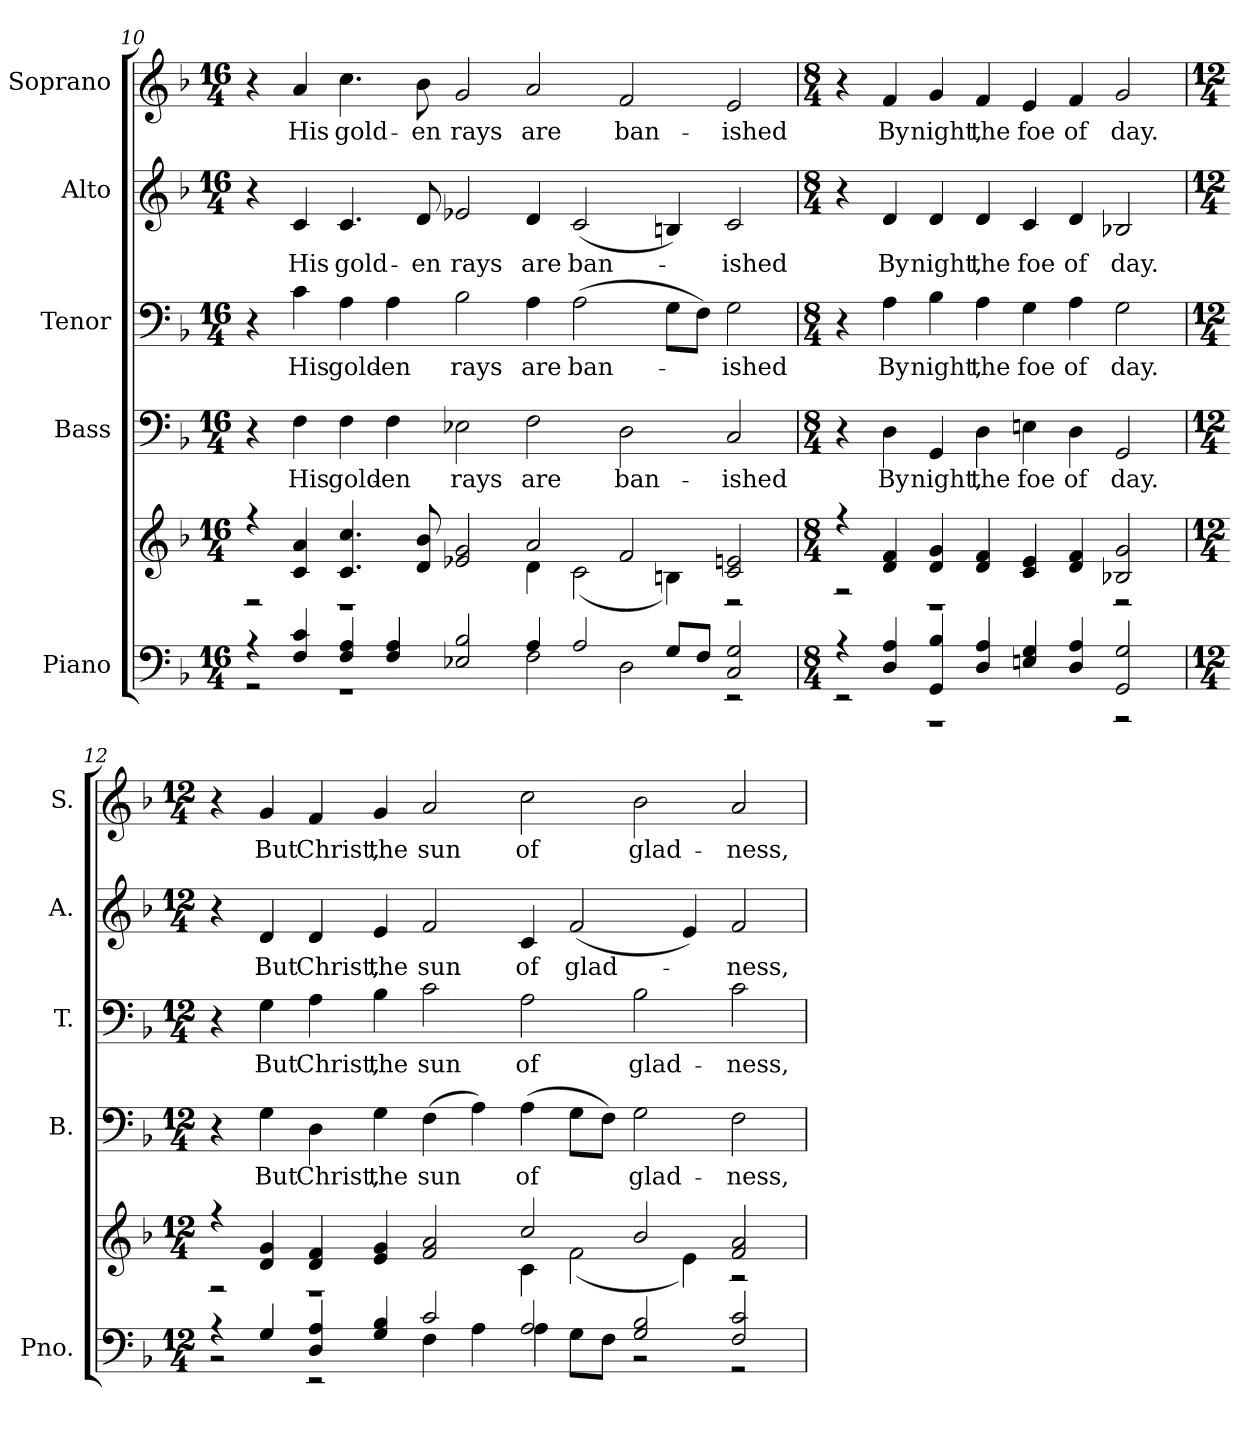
**kern	**kern	**kern	**text	**kern	**text	**kern	**text	**kern	**text
*part5	*part5	*part4	*part4	*part3	*part3	*part2	*part2	*part1	*part1
*staff6	*staff5	*staff4	*staff4	*staff3	*staff3	*staff2	*staff2	*staff1	*staff1
*I"Piano	*	*I"Bass	*	*I"Tenor	*	*I"Alto	*	*I"Soprano	*
*I'Pno.	*	*I'B.	*	*I'T.	*	*I'A.	*	*I'S.	*
!!LO:PB:g=z
*clefF4	*clefG2	*clefF4	*	*clefF4	*	*clefG2	*	*clefG2	*
*k[b-]	*k[b-]	*k[b-]	*	*k[b-]	*	*k[b-]	*	*k[b-]	*
*F:	*F:	*F:	*	*F:	*	*F:	*	*F:	*
*M16/4	*M16/4	*M16/4	*	*M16/4	*	*M16/4	*	*M16/4	*
=10	=10	=10	=10	=10	=10	=10	=10	=10	=10
*^	*^	*	*	*	*	*	*	*	*
4r	2r	4r	2r	4r	.	4r	.	4r	.	4r	.
!	!	!	!	!	!LO:LY:b:color=#000000	!	!	!	!	!	!
!	!	!	!	!	!	!	!LO:LY:b:color=#000000	!	!	!	!
!	!	!	!	!	!	!	!	!	!LO:LY:b:color=#000000	!	!
!	!	!	!	!	!	!	!	!	!	!	!LO:LY:b:color=#000000
4Fi/ 4ci	.	4ci/ 4ai	.	4Fi\	His	4ci\	His	4ci/	His	4ai/	His
!	!	!	!	!	!LO:LY:b:color=#000000	!	!	!	!	!	!
!	!	!	!	!	!	!	!LO:LY:b:color=#000000	!	!	!	!
!	!	!	!	!	!	!	!	!	!LO:LY:b:color=#000000	!	!
!	!	!	!	!	!	!	!	!	!	!	!LO:LY:b:color=#000000
4Fi/ 4Ai	1r	4.ci/ 4.cci	1r	4Fi\	gold-	4Ai\	gold-	4.ci/	gold-	4.cci\	gold-
!	!	!	!	!	!LO:LY:b:color=#000000	!	!	!	!	!	!
!	!	!	!	!	!	!	!LO:LY:b:color=#000000	!	!	!	!
4Fi/ 4Ai	.	.	.	4Fi\	-en	4Ai\	-en	.	.	.	.
!	!	!	!	!	!	!	!	!	!LO:LY:b:color=#000000	!	!
!	!	!	!	!	!	!	!	!	!	!	!LO:LY:b:color=#000000
.	.	8di/ 8b-i	.	.	.	.	.	8di/	-en	8b-i\	-en
!	!	!	!	!	!LO:LY:b:color=#000000	!	!	!	!	!	!
!	!	!	!	!	!	!	!LO:LY:b:color=#000000	!	!	!	!
!	!	!	!	!	!	!	!	!	!LO:LY:b:color=#000000	!	!
!	!	!	!	!	!	!	!	!	!	!	!LO:LY:b:color=#000000
2E-Xi/ 2B-i	.	2e-Xi/ 2gi	.	2E-Xi\	rays	2B-i\	rays	2e-Xi/	rays	2gi/	rays
!	!	!	!	!	!LO:LY:b:color=#000000	!	!	!	!	!	!
!	!	!	!	!	!	!	!LO:LY:b:color=#000000	!	!	!	!
!	!	!	!	!	!	!	!	!	!LO:LY:b:color=#000000	!	!
!	!	!	!	!	!	!	!	!	!	!	!LO:LY:b:color=#000000
4Ai/	2Fi\	2ai/	4di\	2Fi\	are	4Ai\	are	4di/	are	2ai/	are
!	!	!	!	!	!	!	!LO:LY:b:color=#000000	!	!	!	!
!	!	!	!	!	!	!	!	!	!LO:LY:b:color=#000000	!	!
2Ai/	.	.	(2ci\	.	.	(2Ai\	ban-	(2ci/	ban-	.	.
!	!	!	!	!	!LO:LY:b:color=#000000	!	!	!	!	!	!
!	!	!	!	!	!	!	!	!	!	!	!LO:LY:b:color=#000000
.	2Di\	2fi/	.	2Di\	ban-	.	.	.	.	2fi/	ban-
8Gi/L	.	.	4Bni\)	.	.	8Gi\L	.	4Bni/)	.	.	.
8Fi/J	.	.	.	.	.	8Fi\J)	.	.	.	.	.
!	!	!	!	!	!LO:LY:b:color=#000000	!	!	!	!	!	!
!	!	!	!	!	!	!	!LO:LY:b:color=#000000	!	!	!	!
!	!	!	!	!	!	!	!	!	!LO:LY:b:color=#000000	!	!
!	!	!	!	!	!	!	!	!	!	!	!LO:LY:b:color=#000000
2Ci/ 2Gi	2r	2ci/ 2eni	2r	2Ci/	-ished	2Gi\	-ished	2ci/	-ished	2ei/	-ished
!!LO:PB:g=z
=11	=11	=11	=11	=11	=11	=11	=11	=11	=11	=11	=11
*M8/4	*	*M8/4	*	*M8/4	*	*M8/4	*	*M8/4	*	*M8/4	*
4r	2r	4r	2r	4r	.	4r	.	4r	.	4r	.
!	!	!	!	!	!LO:LY:b:color=#000000	!	!	!	!	!	!
!	!	!	!	!	!	!	!LO:LY:b:color=#000000	!	!	!	!
!	!	!	!	!	!	!	!	!	!LO:LY:b:color=#000000	!	!
!	!	!	!	!	!	!	!	!	!	!	!LO:LY:b:color=#000000
4Di/ 4Ai	.	4di/ 4fi	.	4Di\	By	4Ai\	By	4di/	By	4fi/	By
!	!	!	!	!	!LO:LY:b:color=#000000	!	!	!	!	!	!
!	!	!	!	!	!	!	!LO:LY:b:color=#000000	!	!	!	!
!	!	!	!	!	!	!	!	!	!LO:LY:b:color=#000000	!	!
!	!	!	!	!	!	!	!	!	!	!	!LO:LY:b:color=#000000
4GGi/ 4B-i	1r	4di/ 4gi	1r	4GGi/	night,	4B-i\	night,	4di/	night,	4gi/	night,
!	!	!	!	!	!LO:LY:b:color=#000000	!	!	!	!	!	!
!	!	!	!	!	!	!	!LO:LY:b:color=#000000	!	!	!	!
!	!	!	!	!	!	!	!	!	!LO:LY:b:color=#000000	!	!
!	!	!	!	!	!	!	!	!	!	!	!LO:LY:b:color=#000000
4Di/ 4Ai	.	4di/ 4fi	.	4Di\	the	4Ai\	the	4di/	the	4fi/	the
!	!	!	!	!	!LO:LY:b:color=#000000	!	!	!	!	!	!
!	!	!	!	!	!	!	!LO:LY:b:color=#000000	!	!	!	!
!	!	!	!	!	!	!	!	!	!LO:LY:b:color=#000000	!	!
!	!	!	!	!	!	!	!	!	!	!	!LO:LY:b:color=#000000
4Eni/ 4Gi	.	4ci/ 4ei	.	4Eni\	foe	4Gi\	foe	4ci/	foe	4ei/	foe
!	!	!	!	!	!LO:LY:b:color=#000000	!	!	!	!	!	!
!	!	!	!	!	!	!	!LO:LY:b:color=#000000	!	!	!	!
!	!	!	!	!	!	!	!	!	!LO:LY:b:color=#000000	!	!
!	!	!	!	!	!	!	!	!	!	!	!LO:LY:b:color=#000000
4Di/ 4Ai	.	4di/ 4fi	.	4Di\	of	4Ai\	of	4di/	of	4fi/	of
!	!	!	!	!	!LO:LY:b:color=#000000	!	!	!	!	!	!
!	!	!	!	!	!	!	!LO:LY:b:color=#000000	!	!	!	!
!	!	!	!	!	!	!	!	!	!LO:LY:b:color=#000000	!	!
!	!	!	!	!	!	!	!	!	!	!	!LO:LY:b:color=#000000
2GGi/ 2Gi	2r	2B-Xi/ 2gi	2r	2GGi/	day.	2Gi\	day.	2B-Xi/	day.	2gi/	day.
!!LO:PB:g=z
=12	=12	=12	=12	=12	=12	=12	=12	=12	=12	=12	=12
*M12/4	*	*M12/4	*	*M12/4	*	*M12/4	*	*M12/4	*	*M12/4	*
4r	2r	4r	2r	4r	.	4r	.	4r	.	4r	.
!	!	!	!	!	!LO:LY:b:color=#000000	!	!	!	!	!	!
!	!	!	!	!	!	!	!LO:LY:b:color=#000000	!	!	!	!
!	!	!	!	!	!	!	!	!	!LO:LY:b:color=#000000	!	!
!	!	!	!	!	!	!	!	!	!	!	!LO:LY:b:color=#000000
4Gi/	.	4di/ 4gi	.	4Gi\	But	4Gi\	But	4di/	But	4gi/	But
!	!	!	!	!	!LO:LY:b:color=#000000	!	!	!	!	!	!
!	!	!	!	!	!	!	!LO:LY:b:color=#000000	!	!	!	!
!	!	!	!	!	!	!	!	!	!LO:LY:b:color=#000000	!	!
!	!	!	!	!	!	!	!	!	!	!	!LO:LY:b:color=#000000
4Di/ 4Ai	2r	4di/ 4fi	1r	4Di\	Christ,	4Ai\	Christ,	4di/	Christ,	4fi/	Christ,
!	!	!	!	!	!LO:LY:b:color=#000000	!	!	!	!	!	!
!	!	!	!	!	!	!	!LO:LY:b:color=#000000	!	!	!	!
!	!	!	!	!	!	!	!	!	!LO:LY:b:color=#000000	!	!
!	!	!	!	!	!	!	!	!	!	!	!LO:LY:b:color=#000000
4Gi/ 4B-i	.	4ei/ 4gi	.	4Gi\	the	4B-i\	the	4ei/	the	4gi/	the
!	!	!	!	!	!LO:LY:b:color=#000000	!	!	!	!	!	!
!	!	!	!	!	!	!	!LO:LY:b:color=#000000	!	!	!	!
!	!	!	!	!	!	!	!	!	!LO:LY:b:color=#000000	!	!
!	!	!	!	!	!	!	!	!	!	!	!LO:LY:b:color=#000000
2ci/	4Fi\	2fi/ 2ai	.	(4Fi\	sun	2ci\	sun	2fi/	sun	2ai/	sun
.	4Ai\	.	.	4Ai\)	.	.	.	.	.	.	.
!	!	!	!	!	!LO:LY:b:color=#000000	!	!	!	!	!	!
!	!	!	!	!	!	!	!LO:LY:b:color=#000000	!	!	!	!
!	!	!	!	!	!	!	!	!	!LO:LY:b:color=#000000	!	!
!	!	!	!	!	!	!	!	!	!	!	!LO:LY:b:color=#000000
2Ai/	4Ai\	2cci/	4ci\	(4Ai\	of	2Ai\	of	4ci/	of	2cci\	of
!	!	!	!	!	!	!	!	!	!LO:LY:b:color=#000000	!	!
.	8Gi\L	.	(2fi\	8Gi\L	.	.	.	(2fi/	glad-	.	.
.	8Fi\J	.	.	8Fi\J)	.	.	.	.	.	.	.
!	!	!	!	!	!LO:LY:b:color=#000000	!	!	!	!	!	!
!	!	!	!	!	!	!	!LO:LY:b:color=#000000	!	!	!	!
!	!	!	!	!	!	!	!	!	!	!	!LO:LY:b:color=#000000
2Gi/ 2B-i	2r	2b-i/	.	2Gi\	glad-	2B-i\	glad-	.	.	2b-i\	glad-
.	.	.	4ei\)	.	.	.	.	4ei/)	.	.	.
!	!	!	!	!	!LO:LY:b:color=#000000	!	!	!	!	!	!
!	!	!	!	!	!	!	!LO:LY:b:color=#000000	!	!	!	!
!	!	!	!	!	!	!	!	!	!LO:LY:b:color=#000000	!	!
!	!	!	!	!	!	!	!	!	!	!	!LO:LY:b:color=#000000
2Fi/ 2ci	2r	2fi/ 2ai	2r	2Fi\	-ness,	2ci\	-ness,	2fi/	-ness,	2ai/	-ness,
*v	*v	*	*	*	*	*	*	*	*	*	*
*	*v	*v	*	*	*	*	*	*	*	*
=	=	=	=	=	=	=	=	=	=
*-	*-	*-	*-	*-	*-	*-	*-	*-	*-
